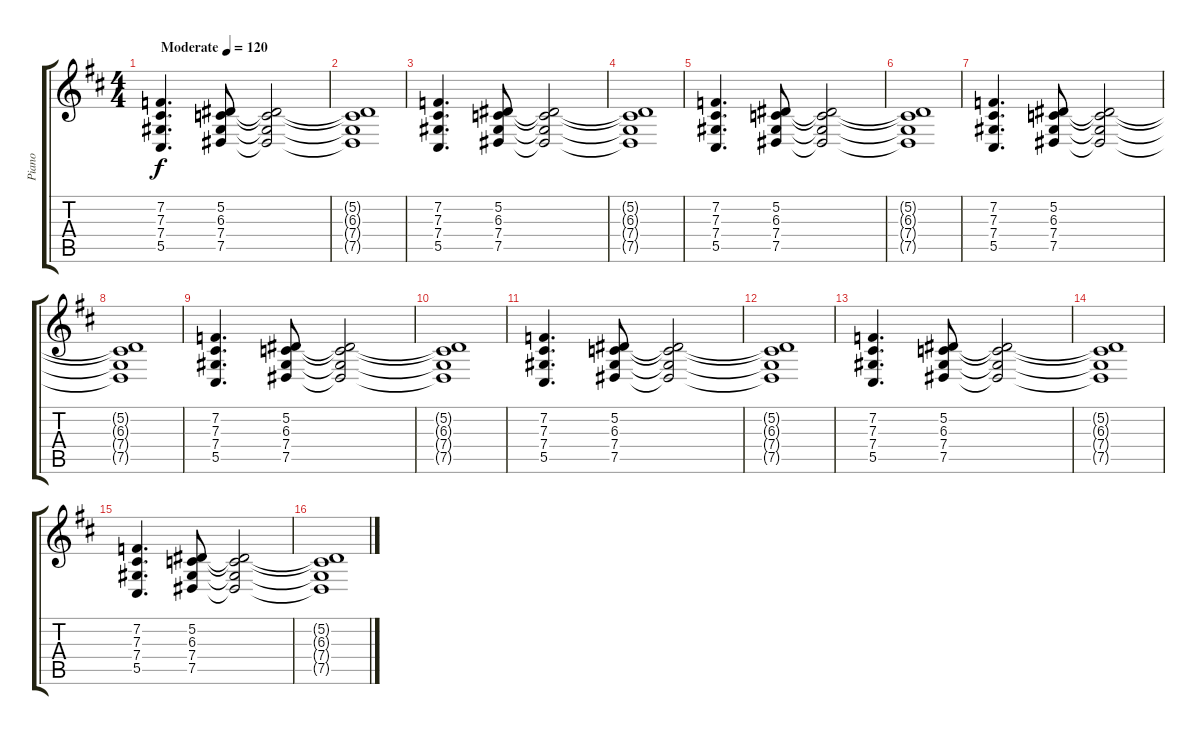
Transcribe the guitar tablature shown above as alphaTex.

\track ("Piano" "Piano") {instrument brightacousticpiano}
\staff {score tabs}
\tuning (Eb4 Bb3 Gb3 Db3 Ab2 Eb2) {hide}
\ts (4 4)
\tempo (120 "Moderate")
\clef g2
\ks d
(7.2 7.3 7.4 5.5).4{d dy f volume 13 instrument brightacousticpiano} (5.2 6.3 7.4 7.5).8 (5.2{t} 6.3{t} 7.4{t} 7.5{t}).2 |
(5.2{t} 6.3{t} 7.4{t} 7.5{t}).1 |
(7.2 7.3 7.4 5.5).4{d} (5.2 6.3 7.4 7.5).8 (5.2{t} 6.3{t} 7.4{t} 7.5{t}).2 |
(5.2{t} 6.3{t} 7.4{t} 7.5{t}).1 |
(7.2 7.3 7.4 5.5).4{d} (5.2 6.3 7.4 7.5).8 (5.2{t} 6.3{t} 7.4{t} 7.5{t}).2 |
(5.2{t} 6.3{t} 7.4{t} 7.5{t}).1 |
(7.2 7.3 7.4 5.5).4{d} (5.2 6.3 7.4 7.5).8 (5.2{t} 6.3{t} 7.4{t} 7.5{t}).2 |
(5.2{t} 6.3{t} 7.4{t} 7.5{t}).1 |
(7.2 7.3 7.4 5.5).4{d} (5.2 6.3 7.4 7.5).8 (5.2{t} 6.3{t} 7.4{t} 7.5{t}).2 |
(5.2{t} 6.3{t} 7.4{t} 7.5{t}).1 |
(7.2 7.3 7.4 5.5).4{d} (5.2 6.3 7.4 7.5).8 (5.2{t} 6.3{t} 7.4{t} 7.5{t}).2 |
(5.2{t} 6.3{t} 7.4{t} 7.5{t}).1 |
(7.2 7.3 7.4 5.5).4{d} (5.2 6.3 7.4 7.5).8 (5.2{t} 6.3{t} 7.4{t} 7.5{t}).2 |
(5.2{t} 6.3{t} 7.4{t} 7.5{t}).1 |
(7.2 7.3 7.4 5.5).4{d} (5.2 6.3 7.4 7.5).8 (5.2{t} 6.3{t} 7.4{t} 7.5{t}).2 |
(5.2{t} 6.3{t} 7.4{t} 7.5{t}).1
